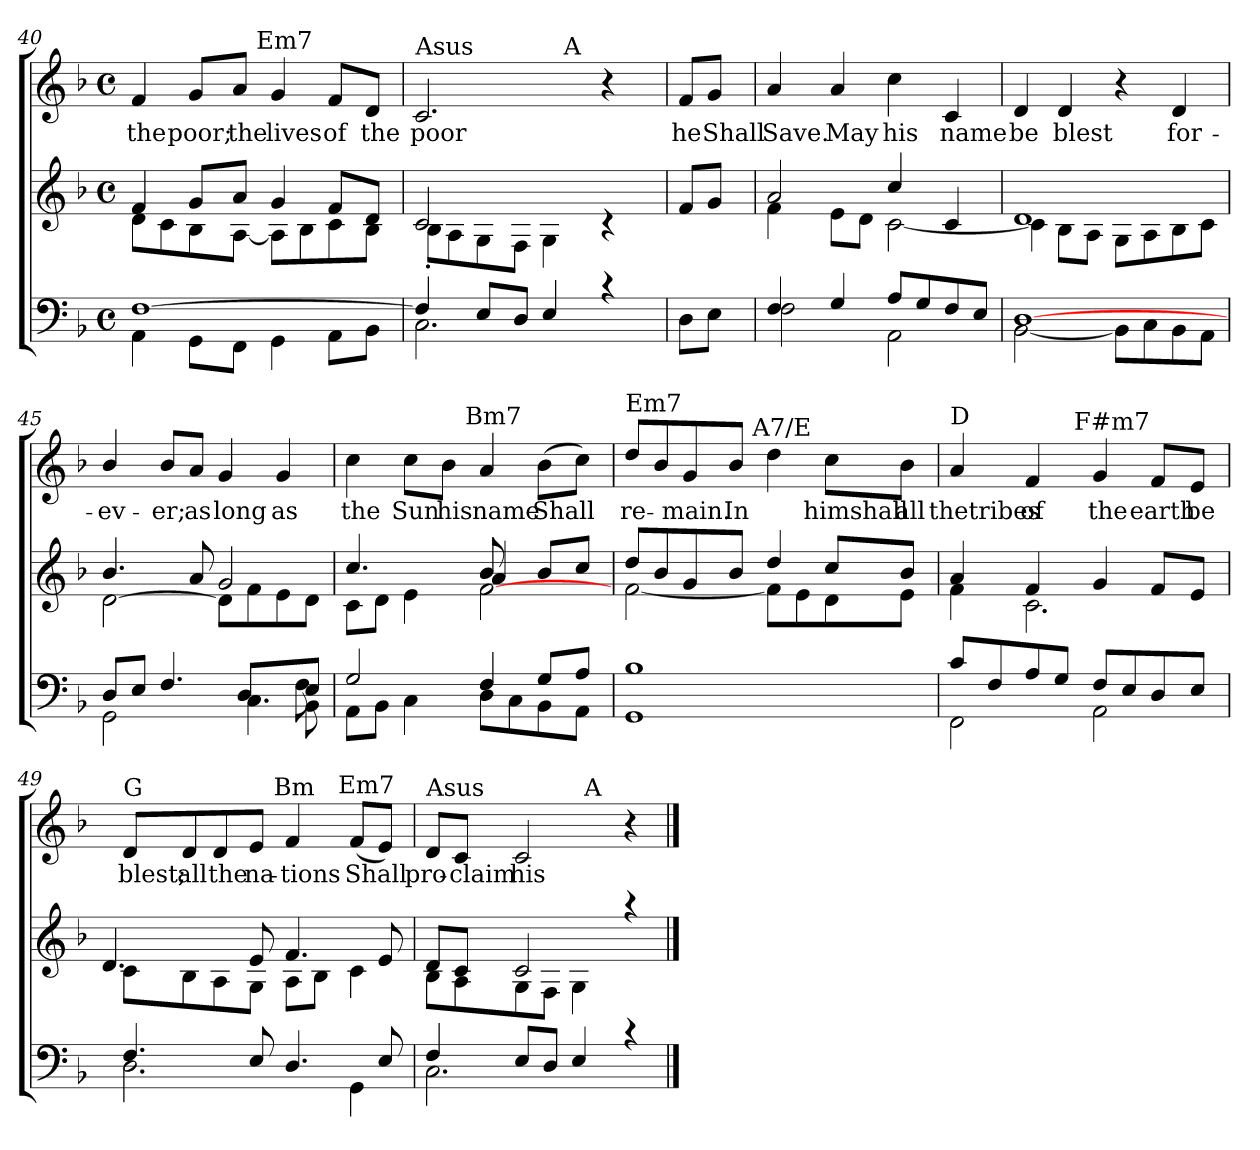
**kern	**kern	**kern	**text
*part2	*part2	*part1	*part1
*staff3	*staff2	*staff1	*staff1
*clefF4	*clefG2	*clefG2	*
*k[b-]	*k[b-]	*k[b-]	*
*F:	*F:	*F:	*
*M4/4	*M4/4	*M4/4	*
*met(c)	*met(c)	*met(c)	*
=40	=40	=40	=40
*^	*^	*	*
!	!	!	!	!LO:TX:a:t=Bm7	!
!	!	!	!	!	!LO:LY:b
*	*	*	*	*^	*
[>1F	4AA\	4f/	8d\L	4f/	3ryy	the
.	.	.	8c\	.	.	.
!	!	!	!	!	!	!LO:LY:b:rj
.	8GG\L	8g/L	8B-\	8g/L	.	poor;
.	.	.	.	.	12.ryy	.
!	!	!	!	!	!	!LO:LY:b
.	8FF\J	8a/J	[<8A\J	8a/J	.	the
!	!	!	!	!	!LO:TX:a:t=Em7	!
.	.	.	.	.	3ryy	.
!	!	!	!	!	!	!LO:LY:b
.	4GG\	4g/	8A\L]	4g/	.	lives
.	.	.	8B-\	.	.	.
!	!	!	!	!	!	!LO:LY:b
.	8AA\L	8f/L	8c\	8f/L	.	of
.	.	.	.	.	6ryy	.
!	!	!	!	!	!	!LO:LY:b
.	8BB-\J	8d/J	8B-\J	8d/J	.	the
.	.	.	.	.	24ryy	.
=41	=41	=41	=41	=41	=41	=41
!	!	!	!	!LO:TX:a:t=Asus	!	!
!	!	!	!	!	!	!LO:LY:b
4F/]	2.C\	2c/	8B-'<\L	2.c/	3ryy	poor
.	.	.	8A\	.	.	.
8E/L	.	.	8G\	.	.	.
.	.	.	.	.	6ryy	.
8D/J	.	.	8F\J	.	.	.
4E/	.	2ryy	4G\	.	24ryy	.
.	.	.	.	.	96ryy	.
!	!	!	!	!	!LO:TX:a:t=A	!
.	.	.	.	.	3ryy	.
4rc	4ryy	.	4rc	4r	.	.
.	.	.	.	.	12ryy	.
.	.	.	.	.	48.ryy	.
!!LO:PB:g=z
=42	=42	=42	=42	=42	=42	=42
!	!	!	!	!	!	!LO:LY:b
*v	*v	*	*	*v	*v	*
*	*v	*v	*	*
8D\L	8f/L	8f/L	he
!	!	!	!LO:LY:b
8E\J	8g/J	8g/J	Shall
=43	=43	=43	=43
*^	*^	*	*
!	!	!	!	!	!LO:LY:b
4F/	2F\	2a/	4f\	4a/	Save.
!	!	!	!	!	!LO:LY:b
4G/	.	.	8e\L	4a/	May
.	.	.	8d\J	.	.
!	!	!	!	!	!LO:LY:b
8A/L	2AA\	4cc/	[<2c\	4cc\	his
8G/	.	.	.	.	.
!	!	!	!	!	!LO:LY:b
8F/	.	4c/	.	4c/	name
8E/J	.	.	.	.	.
=44	=44	=44	=44	=44	=44
!	!	!	!	!	!LO:LY:b
[>1D	[<2BB-\	1d	4c\]	4d/	be
!	!	!	!	!	!LO:LY:b
.	.	.	8B-\L	4d/	blest
.	.	.	8A\J	.	.
.	8BB-\L]	.	8G\L	4r	.
.	8C\	.	8A\	.	.
!	!	!	!	!	!LO:LY:b
.	8BB-\	.	8B-\	4d/	for-
.	8AA\J	.	8c\J	.	.
=45	=45	=45	=45	=45	=45
*^	*^	*	*	*	*
!	!	!	!	!	!	!	!LO:LY:b
2GG\	8D/L	2ryy	2..ryy	[<2d\	4.b-/	4b-/	-ev-
.	8E/J	.	.	.	.	.	.
!	!	!	!	!	!	!	!LO:LY:b
.	4.F/	.	.	.	.	8b-/L	-er;
!	!	!	!	!	!	!	!LO:LY:b
.	.	.	.	.	8a/	8a/J	as
!	!	!	!	!	!	!	!LO:LY:b
4.ryy	.	8ryy	.	8d\L]	2g/	4g/	long
.	4.C\	8D/L	.	8f\	.	.	.
!	!	!	!	!	!	!	!LO:LY:b
.	.	8ryy	.	8e\	.	4g/	as
8BB-\	.	8E/J	8F\	8d\J	.	.	.
!!LO:LB:g=z
=46	=46	=46	=46	=46	=46	=46	=46
*	*	*	*	*^	*^	*	*
!	!	!	!	!	!	!	!	!LO:TX:a:t=F#m7	!
!	!	!	!	!	!	!	!	!	!LO:LY:b
*	*v	*v	*v	*	*	*	*	*^	*
2G/	8AA\L	8c\L	4.cc/	2ryy	2ryy	4cc\	3ryy	the
.	8BB-\J	8d\J	.	.	.	.	.	.
!	!	!	!	!	!	!	!	!LO:LY:b
.	4C\	4e\	.	.	.	8cc\L	.	Sun
.	.	.	.	.	.	.	12.ryy	.
!	!	!	!	!	!	!	!	!LO:LY:b
.	.	.	2ryy	.	.	8b-\J	.	his
!	!	!	!	!	!	!	!LO:TX:a:t=Bm7	!
.	.	.	.	.	.	.	3ryy	.
!	!	!	!	!	!	!	!	!LO:LY:b
8D\L	4F/	8b-/	.	[<2f\	4a/	4a/	.	name
8C\	.	4.ryy	.	.	.	.	.	.
!	!	!	!	!	!	!	!	!LO:LY:b
8BB-\	8G/L	.	.	.	8b-/L	(>8b-\L	.	Shall
.	.	.	.	.	.	.	6ryy	.
8AA\J	8A/J	.	8ryy	.	8cc/J	8cc\J)	.	.
.	.	.	.	.	.	.	24ryy	.
=47	=47	=47	=47	=47	=47	=47	=47	=47
!	!	!	!	!	!	!LO:TX:a:t=Em7	!	!
!	!	!	!	!	!	!	!	!LO:LY:b
*v	*v	*	*	*	*	*	*	*
*	*	*v	*v	*v	*	*	*
1GG 1B-	8dd/L	[<2f\	8dd/L	3ryy	re-
.	8b-/	.	8b-/	.	.
!	!	!	!	!	!LO:LY:b
.	8g/	.	8g/	.	-main.
.	.	.	.	12.ryy	.
!	!	!	!	!	!LO:LY:b
.	8b-/J	.	8b-/J	.	In
!	!	!	!	!LO:TX:a:t=A7/E	!
.	.	.	.	3ryy	.
.	4dd/	8f\L]	4dd\	.	.
.	.	8e\	.	.	.
!	!	!	!	!	!LO:LY:b
.	8cc/L	8d\	8cc\L	.	himshall
.	.	.	.	6ryy	.
!	!	!	!	!	!LO:LY:b
.	8b-/J	8e\J	8b-\J	.	all
.	.	.	.	24ryy	.
=48	=48	=48	=48	=48	=48
*^	*	*	*	*	*
!	!	!	!	!LO:TX:a:t=D	!	!
!	!	!	!	!	!	!LO:LY:b
8c/L	2FF\	4a/	4f\	4a/	4..ryy	thetribes
8F/	.	.	.	.	.	.
!	!	!	!	!	!	!LO:LY:b
8A/	.	4f/	2.c\	4f/	.	of
8G/J	.	.	.	.	.	.
!	!	!	!	!	!LO:TX:a:t=F#m7	!
.	.	.	.	.	2ryy	.
!	!	!	!	!	!	!LO:LY:b
8F/L	2AA\	4g/	.	4g/	.	the
8E/	.	.	.	.	.	.
!	!	!	!	!	!	!LO:LY:b
8D/	.	8f/L	.	8f/L	.	earth
!	!	!	!	!	!	!LO:LY:b
8E/J	.	8e/J	.	8e/J	.	be
.	.	.	.	.	16ryy	.
!!LO:LB:g=z
=49	=49	=49	=49	=49	=49	=49
!	!	!	!	!LO:TX:a:t=G	!	!
!	!	!	!	!	!	!LO:LY:b
*	*	*	*	*	*^	*
2.D\	4.F/	8c\L	4.d/	8d/L	4...ryy	2ryy	blest;
!	!	!	!	!	!	!	!LO:LY:b
.	.	8B-\	.	8d/	.	.	all
!	!	!	!	!	!	!	!LO:LY:b
.	.	8A\	.	8d/	.	.	the
!	!	!	!	!	!	!	!LO:LY:b
.	8E/	8G\J	8e/	8e/J	.	.	na-
!	!	!	!	!	!LO:TX:a:t=Bm	!	!
.	.	.	.	.	2ryy	.	.
!	!	!	!	!	!	!	!LO:LY:b
.	4.D/	4.f/	8A\L	4f/	.	8..ryy	-tions
.	.	.	8B-\J	.	.	.	.
!	!	!	!	!	!	!LO:TX:a:t=Em7	!
.	.	.	.	.	.	4ryy	.
!	!	!	!	!	!	!	!LO:LY:b
4GG\	.	.	4c\	(<8f/L	.	.	Shall
.	8E/	8e/	.	8e/J)	.	.	.
.	.	.	.	.	32ryy	32ryy	.
=50	=50	=50	=50	=50	=50	=50	=50
!	!	!	!	!LO:TX:a:t=Asus	!	!	!
!	!	!	!	!	!	!	!LO:LY:b
*	*	*	*	*	*v	*v	*
4F/	2.C\	8d/L	8B-\L	8d/L	2ryy	pro-
!	!	!	!	!	!	!LO:LY:b
.	.	8c/J	8A\	8c/J	.	-claim
!	!	!	!	!	!	!LO:LY:b
8E/L	.	2c/	8G\	2c/	.	his
8D/J	.	.	8F\J	.	.	.
4E/	.	.	4G\	.	32ryy	.
!	!	!	!	!	!LO:TX:a:t=A	!
.	.	.	.	.	4...ryy	.
4rc	4ryy	4raa	4ryy	4r	.	.
*v	*v	*	*	*v	*v	*
*	*v	*v	*	*
==	==	==	==
*-	*-	*-	*-
